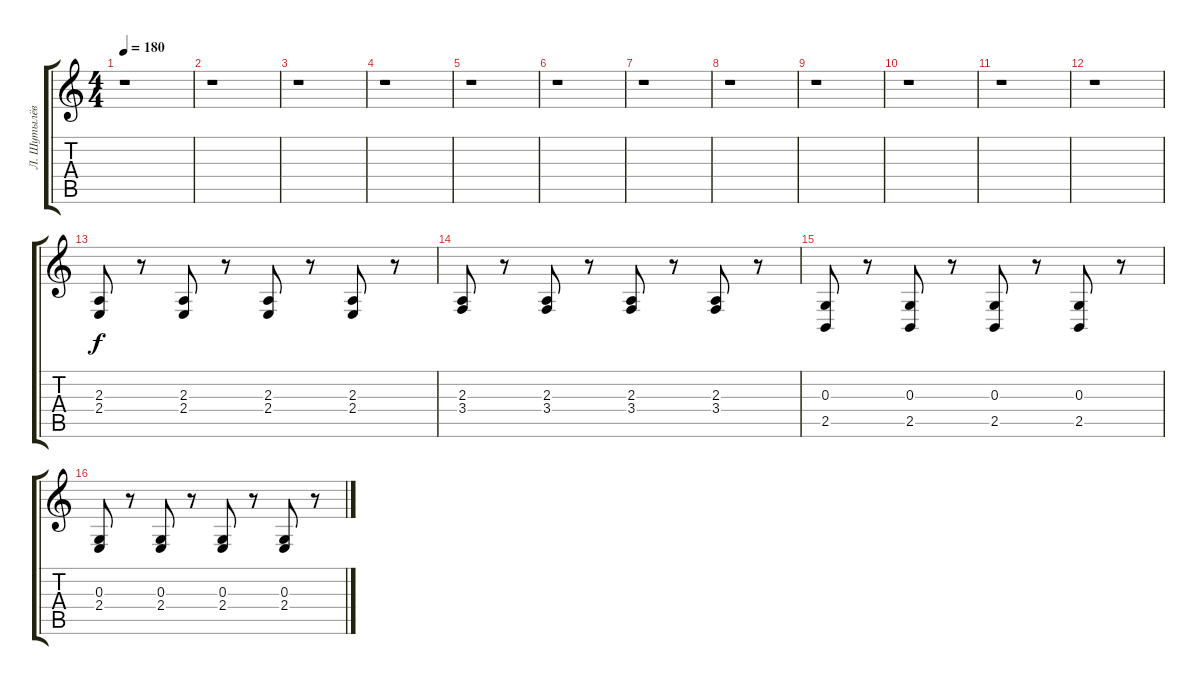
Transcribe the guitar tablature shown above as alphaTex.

\track ("Л. Шутылёв" "Л. Шутылёв") {instrument tremolostrings}
\staff {score tabs}
\tuning (E4 B3 G3 D3 A2 E2) {hide}
\ts (4 4)
\tempo 180
\clef g2
\ks c
r.1{dy f} |
r.1 |
r.1 |
r.1 |
r.1 |
r.1 |
r.1 |
r.1 |
r.1 |
r.1 |
r.1 |
r.1 |
(2.3 2.4).8 r.8 (2.3 2.4).8 r.8 (2.3 2.4).8 r.8 (2.3 2.4).8 r.8 |
(2.3 3.4).8 r.8 (2.3 3.4).8 r.8 (2.3 3.4).8 r.8 (2.3 3.4).8 r.8 |
(0.3 2.5).8 r.8 (0.3 2.5).8 r.8 (0.3 2.5).8 r.8 (0.3 2.5).8 r.8 |
(0.3 2.4).8 r.8 (0.3 2.4).8 r.8 (0.3 2.4).8 r.8 (0.3 2.4).8 r.8
